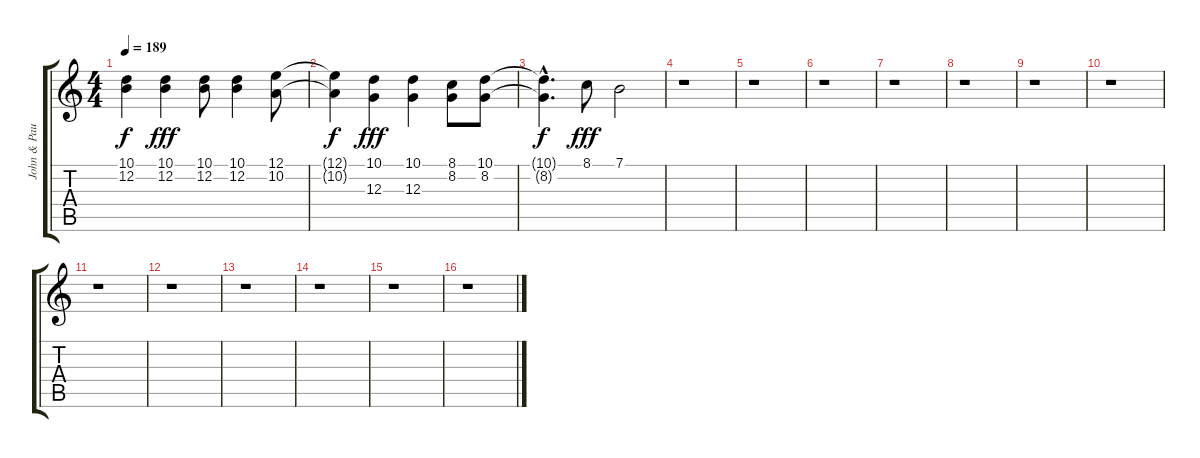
\track ("John & Paul Voacal" "John & Pau") {instrument rockorgan}
\staff {score tabs}
\tuning (E4 B3 G3 D3 A2 E2) {hide}
\ts (4 4)
\tempo 189
\clef g2
\ks c
(10.1{t} 12.2{t}).4{dy f} (10.1 12.2).4{dy fff} (10.1 12.2).8 (10.1 12.2).4 (12.1 10.2).8 |
(12.1{t} 10.2{t}).4{dy f} (10.1 12.3).4{dy fff} (10.1 12.3).4 (8.1 8.2).8 (10.1 8.2).8 |
(10.1{hac t} 8.2{t}).4{d dy f} 8.1.8{dy fff} 7.1.2 |
r.1 |
r.1 |
r.1 |
r.1 |
r.1 |
r.1 |
r.1 |
r.1 |
r.1 |
r.1 |
r.1 |
r.1 |
r.1
